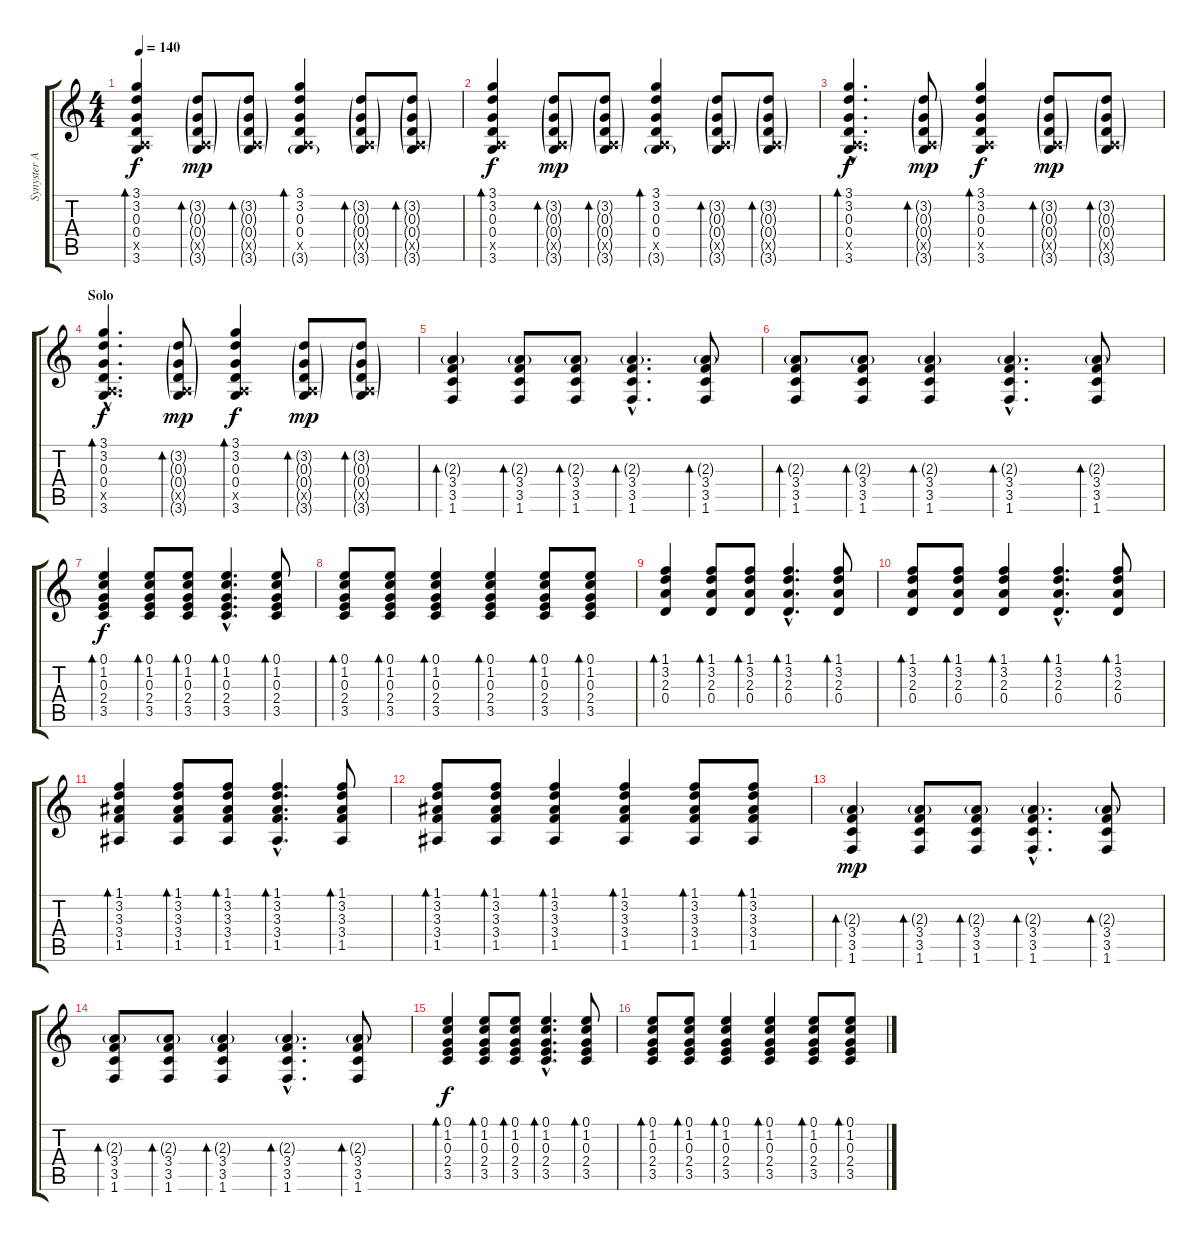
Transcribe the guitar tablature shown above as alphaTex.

\track ("Synyster Acoustic" "Synyster A") {instrument acousticguitarsteel}
\staff {score tabs}
\tuning (E4 B3 G3 D3 A2 E2) {hide}
\ts (4 4)
\tempo 140
\clef g2
\ks c
(3.1 3.2 0.3 0.4 0.5{x} 3.6).4{bd 30 dy f} (3.2{g} 0.3{g} 0.4{g} 0.5{g x} 3.6{g}).8{bd 30 dy mp} (3.2{g} 0.3{g} 0.4{g} 0.5{g x} 3.6{g}).8{bd 30} (3.1 3.2 0.3 0.4 0.5{x} 3.6{g}).4{bd 30} (3.2{g} 0.3{g} 0.4{g} 0.5{g x} 3.6{g}).8{bd 60} (3.2{g} 0.3{g} 0.4{g} 0.5{g x} 3.6{g}).8{bd 60} |
(3.1 3.2 0.3 0.4 0.5{x} 3.6).4{bd 30 dy f} (3.2{g} 0.3{g} 0.4{g} 0.5{g x} 3.6{g}).8{bd 30 dy mp} (3.2{g} 0.3{g} 0.4{g} 0.5{g x} 3.6{g}).8{bd 30} (3.1 3.2 0.3 0.4 0.5{x} 3.6{g}).4{bd 30} (3.2{g} 0.3{g} 0.4{g} 0.5{g x} 3.6{g}).8{bd 60} (3.2{g} 0.3{g} 0.4{g} 0.5{g x} 3.6{g}).8{bd 60} |
(3.1{hac} 3.2{hac} 0.3{hac} 0.4{hac} 0.5{hac x} 3.6{hac}).4{d bd 30 dy f} (3.2{g} 0.3{g} 0.4{g} 0.5{g x} 3.6{g}).8{bd 30 dy mp} (3.1 3.2 0.3 0.4 0.5{x} 3.6).4{bd 30 dy f} (3.2{g} 0.3{g} 0.4{g} 0.5{g x} 3.6{g}).8{bd 30 dy mp} (3.2{g} 0.3{g} 0.4{g} 0.5{g x} 3.6{g}).8{bd 60} |
\section ("" "Solo")
(3.1{hac} 3.2{hac} 0.3{hac} 0.4{hac} 0.5{hac x} 3.6{hac}).4{d bd 30 dy f} (3.2{g} 0.3{g} 0.4{g} 0.5{g x} 3.6{g}).8{bd 30 dy mp} (3.1 3.2 0.3 0.4 0.5{x} 3.6).4{bd 30 dy f} (3.2{g} 0.3{g} 0.4{g} 0.5{g x} 3.6{g}).8{bd 30 dy mp} (3.2{g} 0.3{g} 0.4{g} 0.5{g x} 3.6{g}).8{bd 60} |
(2.3{g} 3.4 3.5 1.6).4{bd 60} (2.3{g} 3.4 3.5 1.6).8{bd 60} (2.3{g} 3.4 3.5 1.6).8{bd 60} (2.3{g hac} 3.4{hac} 3.5{hac} 1.6{hac}).4{d bd 60} (2.3{g} 3.4 3.5 1.6).8{bd 60} |
(2.3{g} 3.4 3.5 1.6).8{bd 60} (2.3{g} 3.4 3.5 1.6).8{bd 60} (2.3{g} 3.4 3.5 1.6).4{bd 60} (2.3{g hac} 3.4{hac} 3.5{hac} 1.6{hac}).4{d bd 60} (2.3{g} 3.4 3.5 1.6).8{bd 60} |
(0.1 1.2 0.3 2.4 3.5).4{bd 60 dy f} (0.1 1.2 0.3 2.4 3.5).8{bd 60} (0.1 1.2 0.3 2.4 3.5).8{bd 60} (0.1{hac} 1.2{hac} 0.3{hac} 2.4{hac} 3.5{hac}).4{d bd 60} (0.1 1.2 0.3 2.4 3.5).8{bd 60} |
(0.1 1.2 0.3 2.4 3.5).8{bd 60} (0.1 1.2 0.3 2.4 3.5).8{bd 60} (0.1 1.2 0.3 2.4 3.5).4{bd 60} (0.1 1.2 0.3 2.4 3.5).4{bd 60} (0.1 1.2 0.3 2.4 3.5).8{bd 60} (0.1 1.2 0.3 2.4 3.5).8{bd 60} |
(1.1 3.2 2.3 0.4).4{bd 60} (1.1 3.2 2.3 0.4).8{bd 60} (1.1 3.2 2.3 0.4).8{bd 60} (1.1{hac} 3.2{hac} 2.3{hac} 0.4{hac}).4{d bd 60} (1.1 3.2 2.3 0.4).8{bd 60} |
(1.1 3.2 2.3 0.4).8{bd 60} (1.1 3.2 2.3 0.4).8{bd 60} (1.1 3.2 2.3 0.4).4{bd 60} (1.1{hac} 3.2{hac} 2.3{hac} 0.4{hac}).4{d bd 60} (1.1 3.2 2.3 0.4).8{bd 60} |
(1.1 3.2 3.3 3.4 1.5).4{bd 60} (1.1 3.2 3.3 3.4 1.5).8{bd 60} (1.1 3.2 3.3 3.4 1.5).8{bd 60} (1.1{hac} 3.2{hac} 3.3{hac} 3.4{hac} 1.5{hac}).4{d bd 60} (1.1 3.2 3.3 3.4 1.5).8{bd 60} |
(1.1 3.2 3.3 3.4 1.5).8{bd 60} (1.1 3.2 3.3 3.4 1.5).8{bd 60} (1.1 3.2 3.3 3.4 1.5).4{bd 60} (1.1 3.2 3.3 3.4 1.5).4{bd 60} (1.1 3.2 3.3 3.4 1.5).8{bd 60} (1.1 3.2 3.3 3.4 1.5).8{bd 60} |
(2.3{g} 3.4 3.5 1.6).4{bd 60 dy mp} (2.3{g} 3.4 3.5 1.6).8{bd 60} (2.3{g} 3.4 3.5 1.6).8{bd 60} (2.3{g hac} 3.4{hac} 3.5{hac} 1.6{hac}).4{d bd 60} (2.3{g} 3.4 3.5 1.6).8{bd 60} |
(2.3{g} 3.4 3.5 1.6).8{bd 60} (2.3{g} 3.4 3.5 1.6).8{bd 60} (2.3{g} 3.4 3.5 1.6).4{bd 60} (2.3{g hac} 3.4{hac} 3.5{hac} 1.6{hac}).4{d bd 60} (2.3{g} 3.4 3.5 1.6).8{bd 60} |
(0.1 1.2 0.3 2.4 3.5).4{bd 60 dy f} (0.1 1.2 0.3 2.4 3.5).8{bd 60} (0.1 1.2 0.3 2.4 3.5).8{bd 60} (0.1{hac} 1.2{hac} 0.3{hac} 2.4{hac} 3.5{hac}).4{d bd 60} (0.1 1.2 0.3 2.4 3.5).8{bd 60} |
(0.1 1.2 0.3 2.4 3.5).8{bd 60} (0.1 1.2 0.3 2.4 3.5).8{bd 60} (0.1 1.2 0.3 2.4 3.5).4{bd 60} (0.1 1.2 0.3 2.4 3.5).4{bd 60} (0.1 1.2 0.3 2.4 3.5).8{bd 60} (0.1 1.2 0.3 2.4 3.5).8{bd 60}
